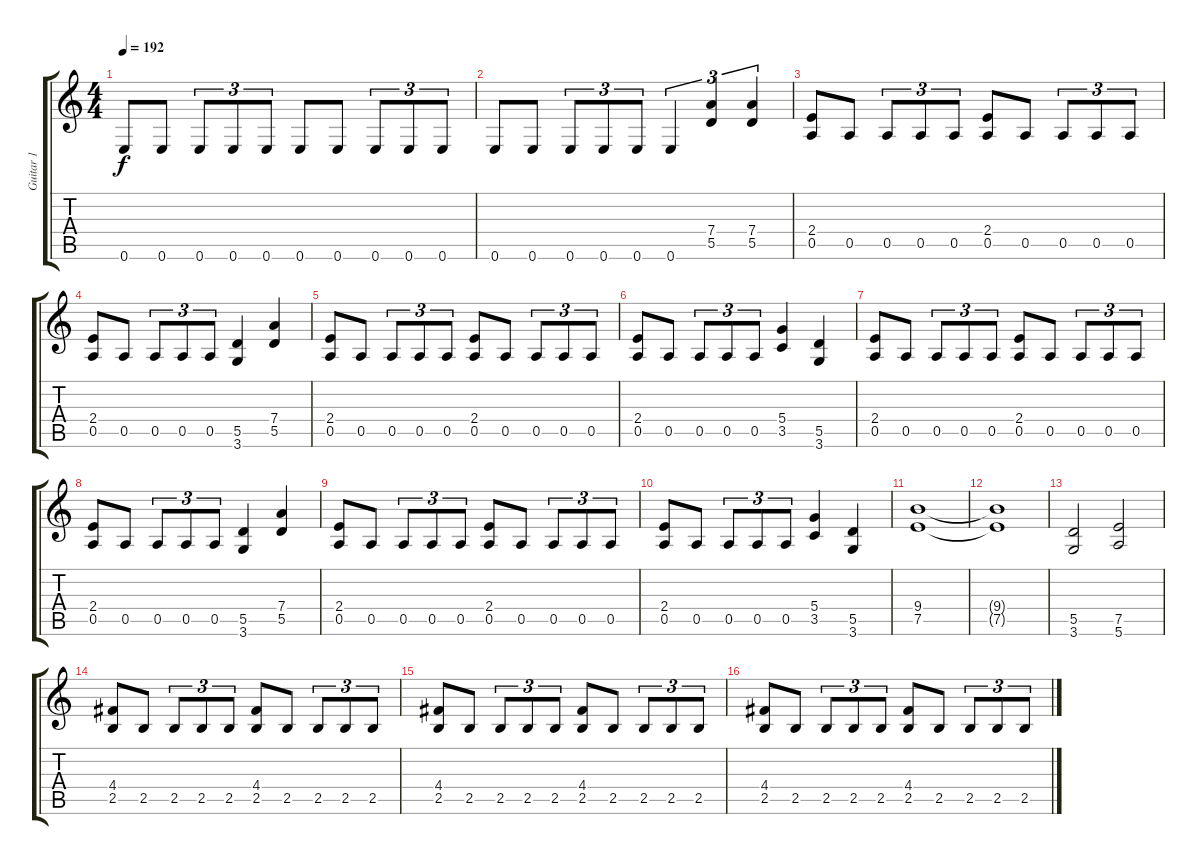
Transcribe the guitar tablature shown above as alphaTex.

\track ("Guitar 1" "Guitar 1") {instrument overdrivenguitar}
\staff {score tabs}
\tuning (E4 B3 G3 D3 A2 E2) {hide}
\ts (4 4)
\tempo 192
\clef g2
\ks c
0.6.8{dy f} 0.6.8 0.6.8{tu (3 2)} 0.6.8{tu (3 2)} 0.6.8{tu (3 2)} 0.6.8 0.6.8 0.6.8{tu (3 2)} 0.6.8{tu (3 2)} 0.6.8{tu (3 2)} |
0.6.8 0.6.8 0.6.8{tu (3 2)} 0.6.8{tu (3 2)} 0.6.8{tu (3 2)} 0.6.4{tu (3 2)} (7.4 5.5).4{tu (3 2)} (7.4 5.5).4{tu (3 2)} |
(2.4 0.5).8 0.5.8 0.5.8{tu (3 2)} 0.5.8{tu (3 2)} 0.5.8{tu (3 2)} (2.4 0.5).8 0.5.8 0.5.8{tu (3 2)} 0.5.8{tu (3 2)} 0.5.8{tu (3 2)} |
(2.4 0.5).8 0.5.8 0.5.8{tu (3 2)} 0.5.8{tu (3 2)} 0.5.8{tu (3 2)} (5.5 3.6).4 (7.4 5.5).4 |
(2.4 0.5).8 0.5.8 0.5.8{tu (3 2)} 0.5.8{tu (3 2)} 0.5.8{tu (3 2)} (2.4 0.5).8 0.5.8 0.5.8{tu (3 2)} 0.5.8{tu (3 2)} 0.5.8{tu (3 2)} |
(2.4 0.5).8 0.5.8 0.5.8{tu (3 2)} 0.5.8{tu (3 2)} 0.5.8{tu (3 2)} (5.4 3.5).4 (5.5 3.6).4 |
(2.4 0.5).8 0.5.8 0.5.8{tu (3 2)} 0.5.8{tu (3 2)} 0.5.8{tu (3 2)} (2.4 0.5).8 0.5.8 0.5.8{tu (3 2)} 0.5.8{tu (3 2)} 0.5.8{tu (3 2)} |
(2.4 0.5).8 0.5.8 0.5.8{tu (3 2)} 0.5.8{tu (3 2)} 0.5.8{tu (3 2)} (5.5 3.6).4 (7.4 5.5).4 |
(2.4 0.5).8 0.5.8 0.5.8{tu (3 2)} 0.5.8{tu (3 2)} 0.5.8{tu (3 2)} (2.4 0.5).8 0.5.8 0.5.8{tu (3 2)} 0.5.8{tu (3 2)} 0.5.8{tu (3 2)} |
(2.4 0.5).8 0.5.8 0.5.8{tu (3 2)} 0.5.8{tu (3 2)} 0.5.8{tu (3 2)} (5.4 3.5).4 (5.5 3.6).4 |
(9.4 7.5).1 |
(9.4{t} 7.5{t}).1 |
(5.5 3.6).2 (7.5 5.6).2 |
(4.4 2.5).8 2.5.8 2.5.8{tu (3 2)} 2.5.8{tu (3 2)} 2.5.8{tu (3 2)} (4.4 2.5).8 2.5.8 2.5.8{tu (3 2)} 2.5.8{tu (3 2)} 2.5.8{tu (3 2)} |
(4.4 2.5).8 2.5.8 2.5.8{tu (3 2)} 2.5.8{tu (3 2)} 2.5.8{tu (3 2)} (4.4 2.5).8 2.5.8 2.5.8{tu (3 2)} 2.5.8{tu (3 2)} 2.5.8{tu (3 2)} |
(4.4 2.5).8 2.5.8 2.5.8{tu (3 2)} 2.5.8{tu (3 2)} 2.5.8{tu (3 2)} (4.4 2.5).8 2.5.8 2.5.8{tu (3 2)} 2.5.8{tu (3 2)} 2.5.8{tu (3 2)}
